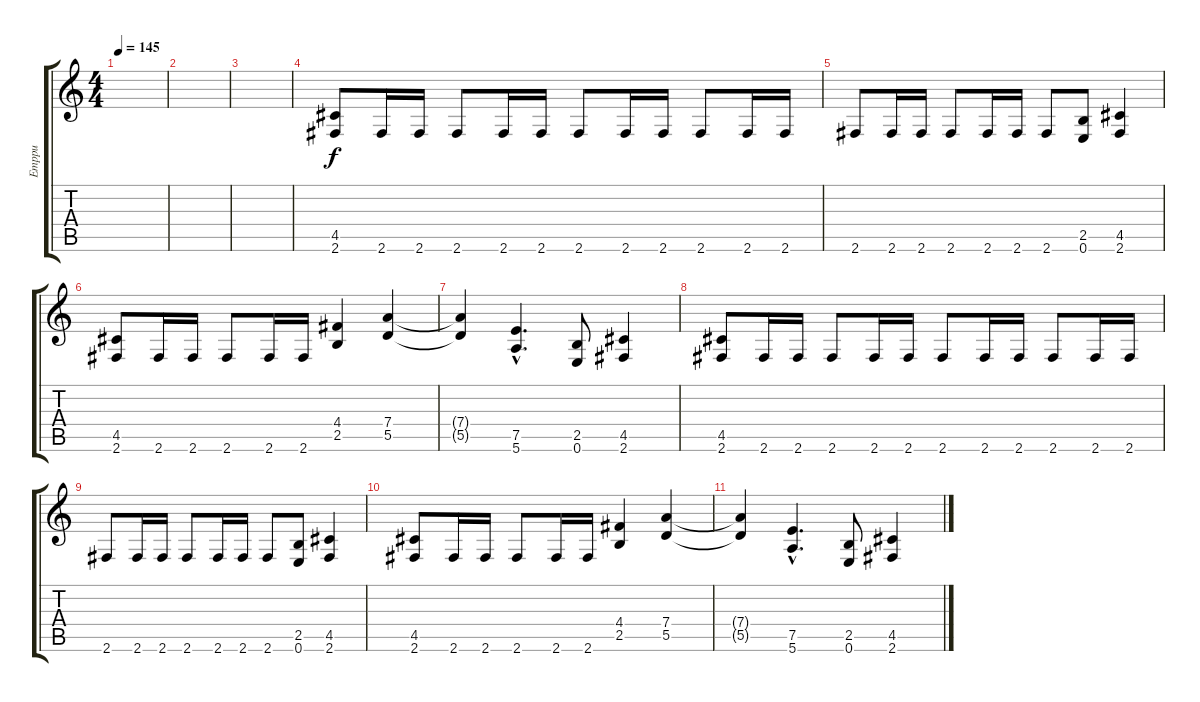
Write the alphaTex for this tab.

\track ("Emppu" "Emppu") {instrument overdrivenguitar}
\staff {score tabs}
\tuning (E4 B3 G3 D3 A2 E2) {hide}
\ts (4 4)
\tempo 145
\clef g2
\ks c
|
|
|
(4.5 2.6).8{volume 12} 2.6.16 2.6.16 2.6.8 2.6.16 2.6.16 2.6.8 2.6.16 2.6.16 2.6.8 2.6.16 2.6.16 |
2.6.8 2.6.16 2.6.16 2.6.8 2.6.16 2.6.16 2.6.8 (2.5 0.6).8 (4.5 2.6).4 |
(4.5 2.6).8 2.6.16 2.6.16 2.6.8 2.6.16 2.6.16 (4.4 2.5).4 (7.4 5.5).4 |
(7.4{t} 5.5{t}).4 (7.5{hac} 5.6{hac}).4{d} (2.5 0.6).8 (4.5 2.6).4 |
(4.5 2.6).8 2.6.16 2.6.16 2.6.8 2.6.16 2.6.16 2.6.8 2.6.16 2.6.16 2.6.8 2.6.16 2.6.16 |
2.6.8 2.6.16 2.6.16 2.6.8 2.6.16 2.6.16 2.6.8 (2.5 0.6).8 (4.5 2.6).4 |
(4.5 2.6).8 2.6.16 2.6.16 2.6.8 2.6.16 2.6.16 (4.4 2.5).4 (7.4 5.5).4 |
(7.4{t} 5.5{t}).4 (7.5{hac} 5.6{hac}).4{d} (2.5 0.6).8 (4.5 2.6).4
